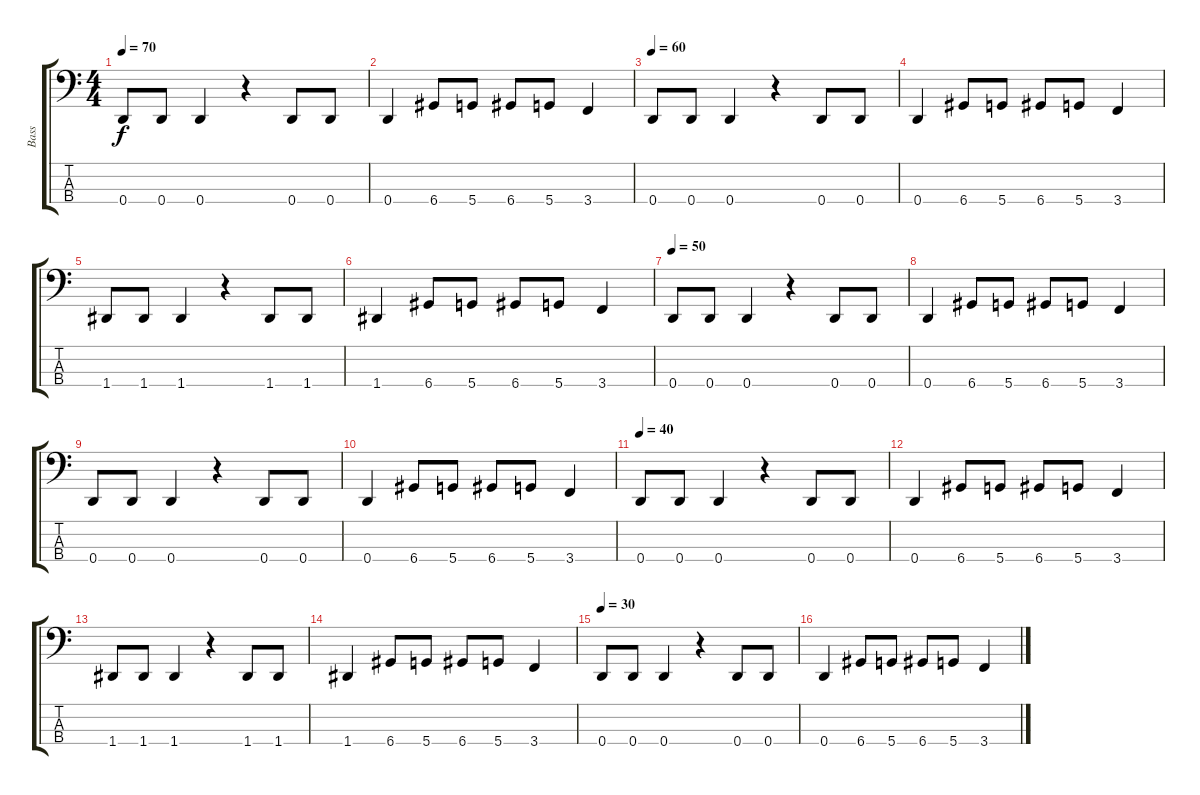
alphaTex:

\track ("Bass" "Bass") {instrument electricbasspick}
\staff {score tabs}
\tuning (F2 C2 G1 D1) {hide}
\ts (4 4)
\tempo 70
\clef f4
\ks c
0.4.8{dy f} 0.4.8 0.4.4 r.4 0.4.8 0.4.8 |
0.4.4 6.4.8 5.4.8 6.4.8 5.4.8 3.4.4 |
\tempo 60
0.4.8 0.4.8 0.4.4 r.4 0.4.8 0.4.8 |
0.4.4 6.4.8 5.4.8 6.4.8 5.4.8 3.4.4 |
1.4.8 1.4.8 1.4.4 r.4 1.4.8 1.4.8 |
1.4.4 6.4.8 5.4.8 6.4.8 5.4.8 3.4.4 |
\tempo 50
0.4.8 0.4.8 0.4.4 r.4 0.4.8 0.4.8 |
0.4.4 6.4.8 5.4.8 6.4.8 5.4.8 3.4.4 |
0.4.8 0.4.8 0.4.4 r.4 0.4.8 0.4.8 |
0.4.4 6.4.8 5.4.8 6.4.8 5.4.8 3.4.4 |
\tempo 40
0.4.8 0.4.8 0.4.4 r.4 0.4.8 0.4.8 |
0.4.4 6.4.8 5.4.8 6.4.8 5.4.8 3.4.4 |
1.4.8 1.4.8 1.4.4 r.4 1.4.8 1.4.8 |
1.4.4 6.4.8 5.4.8 6.4.8 5.4.8 3.4.4 |
\tempo 30
0.4.8 0.4.8 0.4.4 r.4 0.4.8 0.4.8 |
0.4.4 6.4.8 5.4.8 6.4.8 5.4.8 3.4.4
